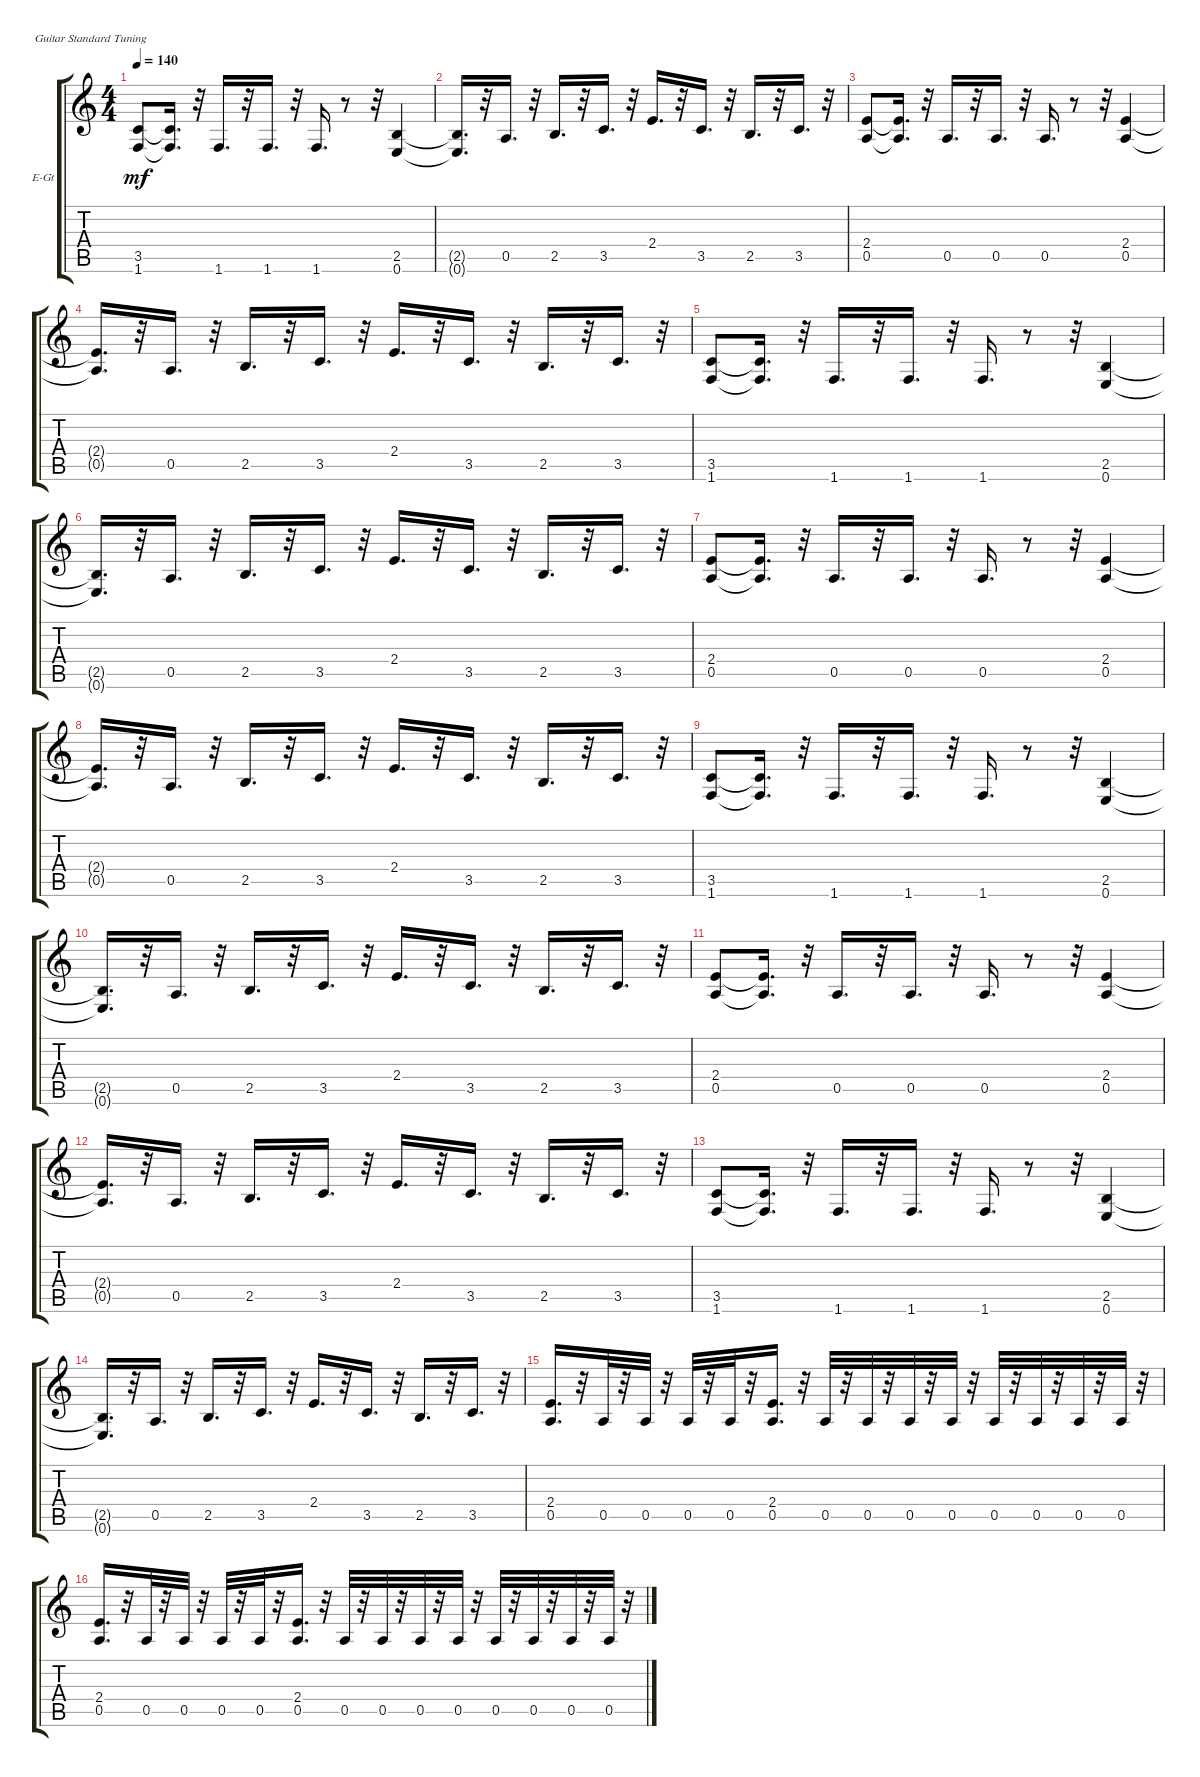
\bracketExtendMode groupsimilarinstruments
\firstSystemTrackNameOrientation horizontal
\otherSystemsTrackNameOrientation horizontal
\track ("" "E-Gt") {instrument electricguitarclean}
\staff {score tabs}
\tuning (E4 B3 G3 D3 A2 E2)
\ts (4 4)
\tempo 140
\clef g2
\ks c
(3.5 1.6).8{dy mf} (3.5{t} 1.6{t}).16{d} r.32 1.6.16{d} r.32 1.6.16{d} r.32 1.6.16{d} r.8 r.32 (2.5 0.6).4 |
(2.5{t} 0.6{t}).16{d} r.32 0.5.16{d} r.32 2.5.16{d} r.32 3.5.16{d} r.32 2.4.16{d} r.32 3.5.16{d} r.32 2.5.16{d} r.32 3.5.16{d} r.32 |
(2.4 0.5).8 (2.4{t} 0.5{t}).16{d} r.32 0.5.16{d} r.32 0.5.16{d} r.32 0.5.16{d} r.8 r.32 (0.5 2.4).4 |
(0.5{t} 2.4{t}).16{d} r.32 0.5.16{d} r.32 2.5.16{d} r.32 3.5.16{d} r.32 2.4.16{d} r.32 3.5.16{d} r.32 2.5.16{d} r.32 3.5.16{d} r.32 |
(3.5 1.6).8 (3.5{t} 1.6{t}).16{d} r.32 1.6.16{d} r.32 1.6.16{d} r.32 1.6.16{d} r.8 r.32 (2.5 0.6).4 |
(2.5{t} 0.6{t}).16{d} r.32 0.5.16{d} r.32 2.5.16{d} r.32 3.5.16{d} r.32 2.4.16{d} r.32 3.5.16{d} r.32 2.5.16{d} r.32 3.5.16{d} r.32 |
(2.4 0.5).8 (2.4{t} 0.5{t}).16{d} r.32 0.5.16{d} r.32 0.5.16{d} r.32 0.5.16{d} r.8 r.32 (0.5 2.4).4 |
(0.5{t} 2.4{t}).16{d} r.32 0.5.16{d} r.32 2.5.16{d} r.32 3.5.16{d} r.32 2.4.16{d} r.32 3.5.16{d} r.32 2.5.16{d} r.32 3.5.16{d} r.32 |
(3.5 1.6).8 (3.5{t} 1.6{t}).16{d} r.32 1.6.16{d} r.32 1.6.16{d} r.32 1.6.16{d} r.8 r.32 (2.5 0.6).4 |
(2.5{t} 0.6{t}).16{d} r.32 0.5.16{d} r.32 2.5.16{d} r.32 3.5.16{d} r.32 2.4.16{d} r.32 3.5.16{d} r.32 2.5.16{d} r.32 3.5.16{d} r.32 |
(2.4 0.5).8 (2.4{t} 0.5{t}).16{d} r.32 0.5.16{d} r.32 0.5.16{d} r.32 0.5.16{d} r.8 r.32 (0.5 2.4).4 |
(0.5{t} 2.4{t}).16{d} r.32 0.5.16{d} r.32 2.5.16{d} r.32 3.5.16{d} r.32 2.4.16{d} r.32 3.5.16{d} r.32 2.5.16{d} r.32 3.5.16{d} r.32 |
(3.5 1.6).8 (3.5{t} 1.6{t}).16{d} r.32 1.6.16{d} r.32 1.6.16{d} r.32 1.6.16{d} r.8 r.32 (2.5 0.6).4 |
(2.5{t} 0.6{t}).16{d} r.32 0.5.16{d} r.32 2.5.16{d} r.32 3.5.16{d} r.32 2.4.16{d} r.32 3.5.16{d} r.32 2.5.16{d} r.32 3.5.16{d} r.32 |
(2.4 0.5).16{d} r.32 0.5.32 r.32 0.5.32 r.32 0.5.32 r.32 0.5.32 r.32 (2.4 0.5).16{d} r.32 0.5.32 r.32 0.5.32 r.32 0.5.32 r.32 0.5.32 r.32 0.5.32 r.32 0.5.32 r.32 0.5.32 r.32 0.5.32 r.32 |
(2.4 0.5).16{d} r.32 0.5.32 r.32 0.5.32 r.32 0.5.32 r.32 0.5.32 r.32 (2.4 0.5).16{d} r.32 0.5.32 r.32 0.5.32 r.32 0.5.32 r.32 0.5.32 r.32 0.5.32 r.32 0.5.32 r.32 0.5.32 r.32 0.5.32 r.32
